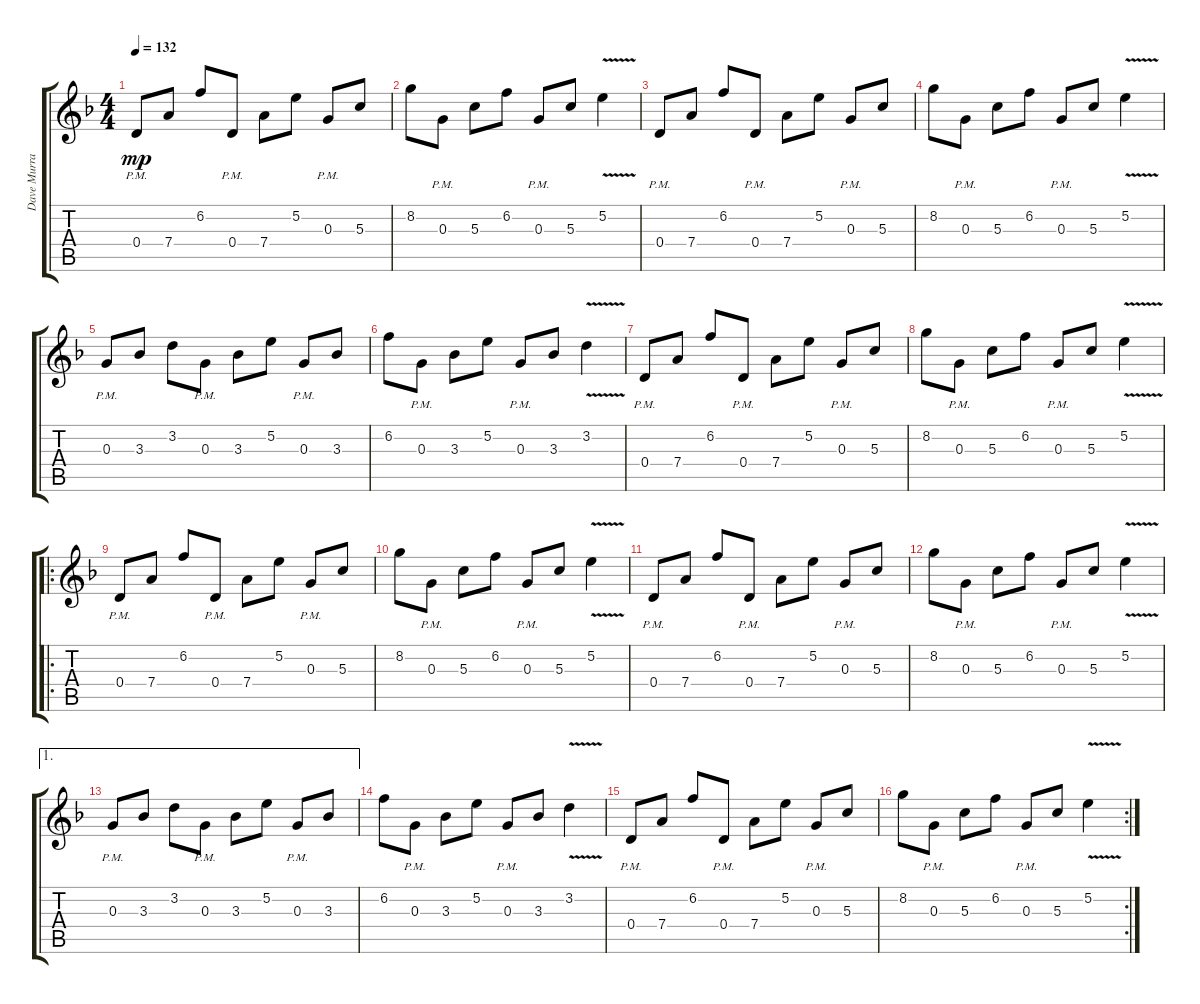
\track ("Dave Murray" "Dave Murra") {instrument distortionguitar}
\staff {score tabs}
\tuning (E4 B3 G3 D3 A2 E2) {hide}
\ts (4 4)
\tempo 132
\clef g2
\ks f
0.4{pm}.8{dy mp} 7.4.8 6.2.8 0.4{pm}.8 7.4.8 5.2.8 0.3{pm}.8 5.3.8 |
8.2.8 0.3{pm}.8 5.3.8 6.2.8 0.3{pm}.8 5.3.8 5.2{v}.4 |
0.4{pm}.8 7.4.8 6.2.8 0.4{pm}.8 7.4.8 5.2.8 0.3{pm}.8 5.3.8 |
8.2.8 0.3{pm}.8 5.3.8 6.2.8 0.3{pm}.8 5.3.8 5.2{v}.4 |
0.3{pm}.8 3.3.8 3.2.8 0.3{pm}.8 3.3.8 5.2.8 0.3{pm}.8 3.3.8 |
6.2.8 0.3{pm}.8 3.3.8 5.2.8 0.3{pm}.8 3.3.8 3.2{v}.4 |
0.4{pm}.8 7.4.8 6.2.8 0.4{pm}.8 7.4.8 5.2.8 0.3{pm}.8 5.3.8 |
8.2.8 0.3{pm}.8 5.3.8 6.2.8 0.3{pm}.8 5.3.8 5.2{v}.4 |
\ro
0.4{pm}.8 7.4.8 6.2.8 0.4{pm}.8 7.4.8 5.2.8 0.3{pm}.8 5.3.8 |
8.2.8 0.3{pm}.8 5.3.8 6.2.8 0.3{pm}.8 5.3.8 5.2{v}.4 |
0.4{pm}.8 7.4.8 6.2.8 0.4{pm}.8 7.4.8 5.2.8 0.3{pm}.8 5.3.8 |
8.2.8 0.3{pm}.8 5.3.8 6.2.8 0.3{pm}.8 5.3.8 5.2{v}.4 |
\ae 1
0.3{pm}.8 3.3.8 3.2.8 0.3{pm}.8 3.3.8 5.2.8 0.3{pm}.8 3.3.8 |
6.2.8 0.3{pm}.8 3.3.8 5.2.8 0.3{pm}.8 3.3.8 3.2{v}.4 |
0.4{pm}.8 7.4.8 6.2.8 0.4{pm}.8 7.4.8 5.2.8 0.3{pm}.8 5.3.8 |
\rc 2
8.2.8 0.3{pm}.8 5.3.8 6.2.8 0.3{pm}.8 5.3.8 5.2{v}.4
